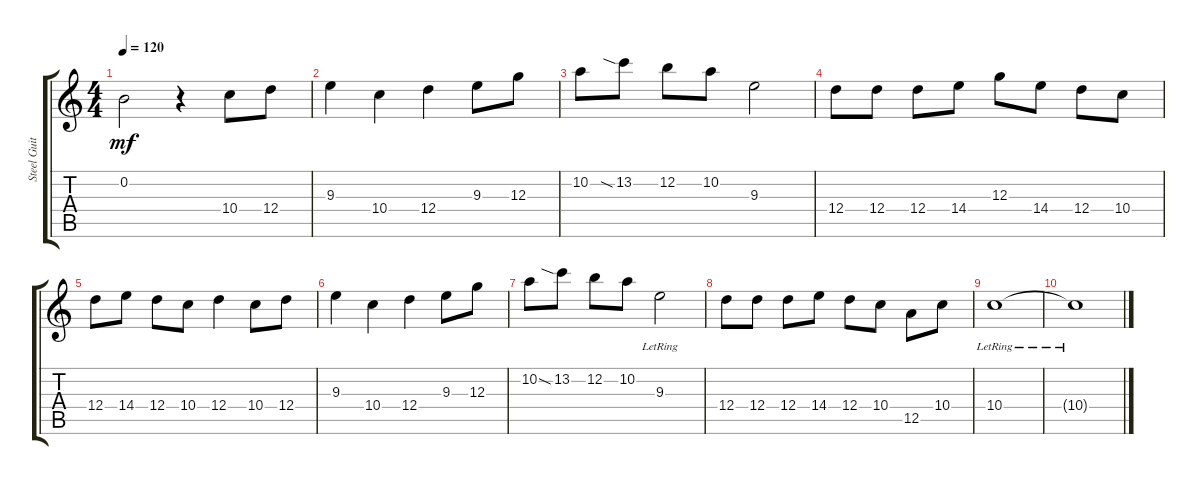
\track ("Steel Guitar-vocal" "Steel Guit") {instrument acousticguitarsteel}
\staff {score tabs}
\tuning (E4 B3 G3 D3 A2 E2) {hide}
\ts (4 4)
\tempo 120
\clef g2
\ks c
0.2.2{dy mf} r.4 10.4.8 12.4.8 |
9.3.4 10.4.4 12.4.4 9.3.8 12.3.8 |
10.2.8 13.2{sia}.8 12.2.8 10.2.8 9.3.2 |
12.4.8 12.4.8 12.4.8 14.4.8 12.3.8 14.4.8 12.4.8 10.4.8 |
12.4.8 14.4.8 12.4.8 10.4.8 12.4.4 10.4.8 12.4.8 |
9.3.4 10.4.4 12.4.4 9.3.8 12.3.8 |
10.2.8 13.2{sia}.8 12.2.8 10.2.8 9.3{lr}.2 |
12.4.8 12.4.8 12.4.8 14.4.8 12.4.8 10.4.8 12.5.8 10.4.8 |
10.4{lr}.1 |
10.4{lr t}.1
